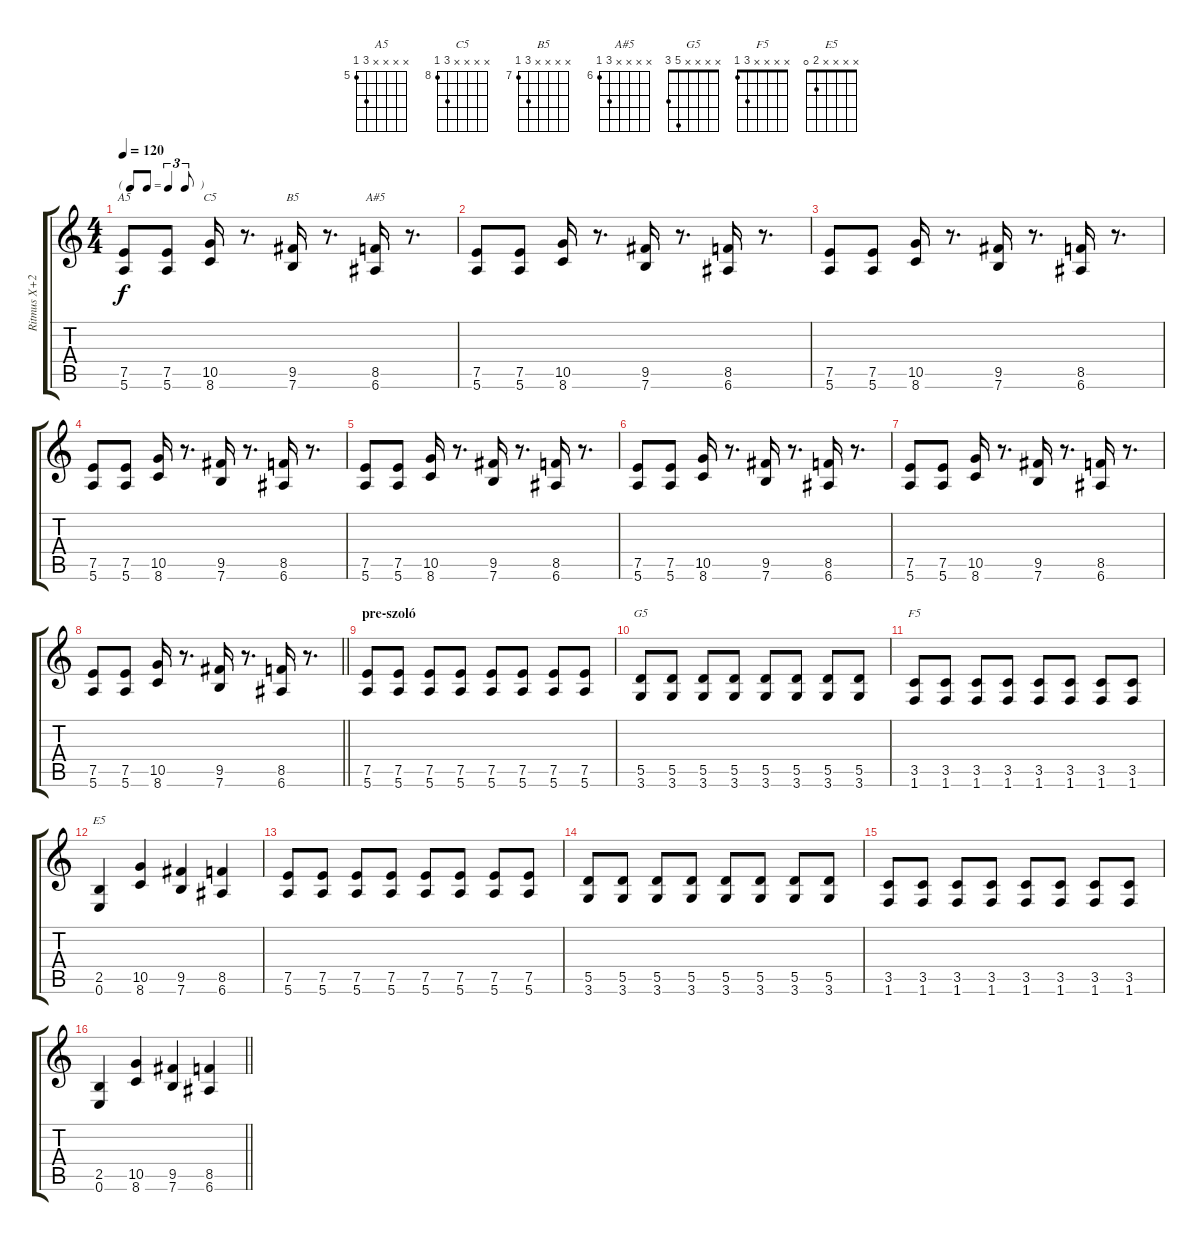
\track ("Ritmus X+2: RiChi (Blackmoor)" "Ritmus X+2") {instrument overdrivenguitar}
\staff {score tabs}
\tuning (E4 B3 G3 D3 A2 E2) {hide}
\chord ("A5" x x x x 7 5) {firstfret 5}
\chord ("C5" x x x x 10 8) {firstfret 8}
\chord ("B5" x x x x 9 7) {firstfret 7}
\chord ("A#5" x x x x 8 6) {firstfret 6}
\chord ("G5" x x x x 5 3)
\chord ("F5" x x x x 3 1)
\chord ("E5" x x x x 2 0)
\ts (4 4)
\tf triplet8th
\tempo 120
\clef g2
\ks c
(7.5 5.6).8{ch "A5" dy f} (7.5 5.6).8 (10.5 8.6).16{ch "C5"} r.8{d} (9.5 7.6).16{ch "B5"} r.8{d} (8.5 6.6).16{ch "A#5"} r.8{d} |
(7.5 5.6).8 (7.5 5.6).8 (10.5 8.6).16 r.8{d} (9.5 7.6).16 r.8{d} (8.5 6.6).16 r.8{d} |
(7.5 5.6).8 (7.5 5.6).8 (10.5 8.6).16 r.8{d} (9.5 7.6).16 r.8{d} (8.5 6.6).16 r.8{d} |
(7.5 5.6).8 (7.5 5.6).8 (10.5 8.6).16 r.8{d} (9.5 7.6).16 r.8{d} (8.5 6.6).16 r.8{d} |
(7.5 5.6).8 (7.5 5.6).8 (10.5 8.6).16 r.8{d} (9.5 7.6).16 r.8{d} (8.5 6.6).16 r.8{d} |
(7.5 5.6).8 (7.5 5.6).8 (10.5 8.6).16 r.8{d} (9.5 7.6).16 r.8{d} (8.5 6.6).16 r.8{d} |
(7.5 5.6).8 (7.5 5.6).8 (10.5 8.6).16 r.8{d} (9.5 7.6).16 r.8{d} (8.5 6.6).16 r.8{d} |
\barLineRight lightlight
(7.5 5.6).8 (7.5 5.6).8 (10.5 8.6).16 r.8{d} (9.5 7.6).16 r.8{d} (8.5 6.6).16 r.8{d} |
\section ("" "pre-szoló")
(7.5 5.6).8 (7.5 5.6).8 (7.5 5.6).8 (7.5 5.6).8 (7.5 5.6).8 (7.5 5.6).8 (7.5 5.6).8 (7.5 5.6).8 |
(5.5 3.6).8{ch "G5"} (5.5 3.6).8 (5.5 3.6).8 (5.5 3.6).8 (5.5 3.6).8 (5.5 3.6).8 (5.5 3.6).8 (5.5 3.6).8 |
(3.5 1.6).8{ch "F5"} (3.5 1.6).8 (3.5 1.6).8 (3.5 1.6).8 (3.5 1.6).8 (3.5 1.6).8 (3.5 1.6).8 (3.5 1.6).8 |
(2.5 0.6).4{ch "E5"} (10.5 8.6).4 (9.5 7.6).4 (8.5 6.6).4 |
(7.5 5.6).8 (7.5 5.6).8 (7.5 5.6).8 (7.5 5.6).8 (7.5 5.6).8 (7.5 5.6).8 (7.5 5.6).8 (7.5 5.6).8 |
(5.5 3.6).8 (5.5 3.6).8 (5.5 3.6).8 (5.5 3.6).8 (5.5 3.6).8 (5.5 3.6).8 (5.5 3.6).8 (5.5 3.6).8 |
(3.5 1.6).8 (3.5 1.6).8 (3.5 1.6).8 (3.5 1.6).8 (3.5 1.6).8 (3.5 1.6).8 (3.5 1.6).8 (3.5 1.6).8 |
\barLineRight lightlight
(2.5 0.6).4 (10.5 8.6).4 (9.5 7.6).4 (8.5 6.6).4
